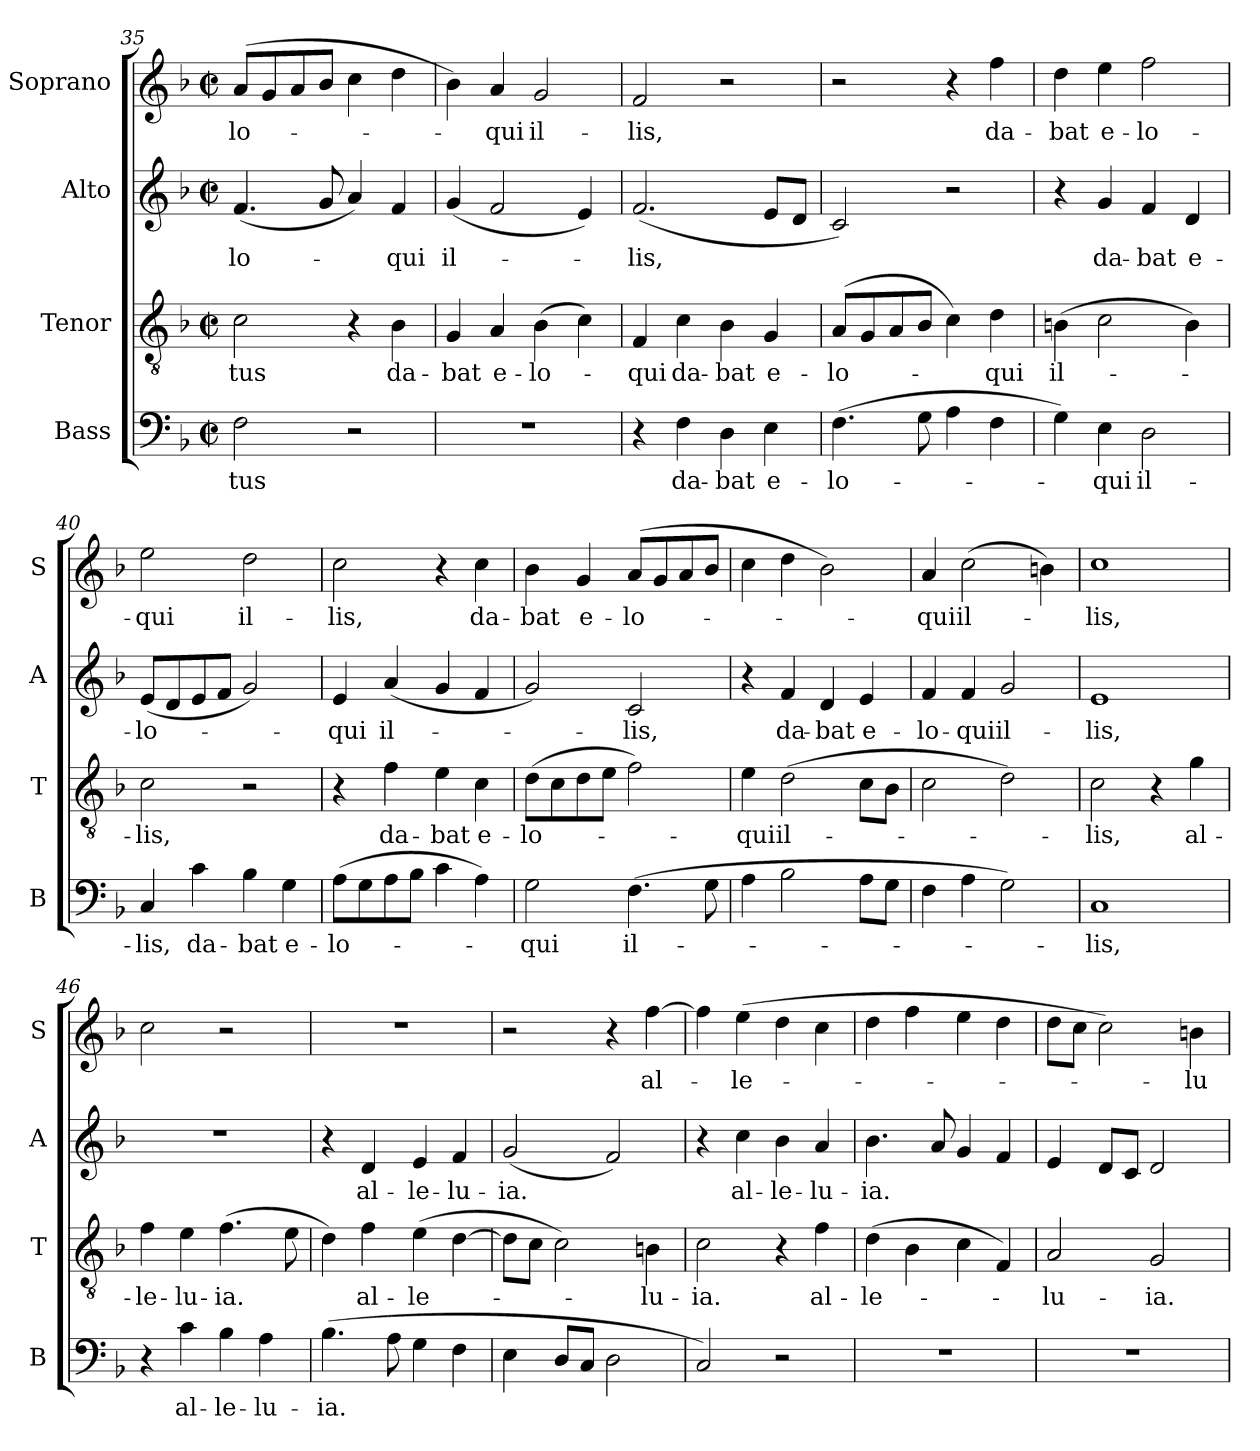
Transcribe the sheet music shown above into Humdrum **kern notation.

**kern	**text	**kern	**text	**kern	**text	**kern	**text
*part4	*part4	*part3	*part3	*part2	*part2	*part1	*part1
*staff4	*staff4	*staff3	*staff3	*staff2	*staff2	*staff1	*staff1
*I"Bass	*	*I"Tenor	*	*I"Alto	*	*I"Soprano	*
*I'B	*	*I'T	*	*I'A	*	*I'S	*
*clefF4	*	*clefGv2	*	*clefG2	*	*clefG2	*
*k[b-]	*	*k[b-]	*	*k[b-]	*	*k[b-]	*
*F:	*	*F:	*	*F:	*	*F:	*
*M2/2	*	*M2/2	*	*M2/2	*	*M2/2	*
*met(c|)	*	*met(c|)	*	*met(c|)	*	*met(c|)	*
=35	=35	=35	=35	=35	=35	=35	=35
2F\	-tus	2c\	-tus	(4.f/	-lo-	(8a/L	-lo-
.	.	.	.	.	.	8g/	.
.	.	.	.	.	.	8a/	.
.	.	.	.	8g/	.	8b-/J	.
2r	.	4r	.	4a/)	.	4cc\	.
.	.	4B-\	da-	4f/	-qui	4dd\	.
=36	=36	=36	=36	=36	=36	=36	=36
1r	.	4G/	-bat	(4g/	il-	4b-\)	.
.	.	4A/	e-	2f/	.	4a/	-qui
.	.	(4B-\	-lo-	.	.	2g/	il-
.	.	4c\)	.	4e/)	.	.	.
!!LO:LB:g=z
=37	=37	=37	=37	=37	=37	=37	=37
4r	.	4F/	-qui	(2.f/	-lis,	2f/	-lis,
4F\	da-	4c\	da-	.	.	.	.
4D\	-bat	4B-\	-bat	.	.	2r	.
4E\	e-	4G/	e-	8e/L	.	.	.
.	.	.	.	8d/J	.	.	.
=38	=38	=38	=38	=38	=38	=38	=38
(4.F\	-lo-	(8A/L	-lo-	2c/)	.	2r	.
.	.	8G/	.	.	.	.	.
.	.	8A/	.	.	.	.	.
8G\	.	8B-/J	.	.	.	.	.
4A\	.	4c\)	.	2r	.	4r	.
4F\	.	4d\	-qui	.	.	4ff\	da-
=39	=39	=39	=39	=39	=39	=39	=39
4G\)	.	(4Bn\	il-	4r	.	4dd\	-bat
4E\	-qui	2c\	.	4g/	da-	4ee\	e-
2D\	il-	.	.	4f/	-bat	2ff\	-lo-
.	.	4B\)	.	4d/	e-	.	.
=40	=40	=40	=40	=40	=40	=40	=40
4C/	-lis,	2c\	-lis,	(8e/L	-lo-	2ee\	-qui
.	.	.	.	8d/	.	.	.
4c\	da-	.	.	8e/	.	.	.
.	.	.	.	8f/J	.	.	.
4B-\	-bat	2r	.	2g/)	.	2dd\	il-
4G\	e-	.	.	.	.	.	.
=41	=41	=41	=41	=41	=41	=41	=41
(8A\L	-lo-	4r	.	4e/	-qui	2cc\	-lis,
8G\	.	.	.	.	.	.	.
8A\	.	4f\	da-	(4a/	il-	.	.
8B-\J	.	.	.	.	.	.	.
4c\	.	4e\	-bat	4g/	.	4r	.
4A\)	.	4c\	e-	4f/	.	4cc\	da-
=42	=42	=42	=42	=42	=42	=42	=42
2G\	-qui	(8d\L	-lo-	2g/)	.	4b-\	-bat
.	.	8c\	.	.	.	.	.
.	.	8d\	.	.	.	4g/	e-
.	.	8e\J	.	.	.	.	.
(4.F\	il-	2f\)	.	2c/	-lis,	(8a/L	-lo-
.	.	.	.	.	.	8g/	.
.	.	.	.	.	.	8a/	.
8G\	.	.	.	.	.	8b-/J	.
!!LO:LB:g=z
=43	=43	=43	=43	=43	=43	=43	=43
4A\	.	4e\	-qui	4r	.	4cc\	.
2B-\	.	(2d\	il-	4f/	da-	4dd\	.
.	.	.	.	4d/	-bat	2b-\)	.
8A\L	.	8c\L	.	4e/	e-	.	.
8G\J	.	8B-\J	.	.	.	.	.
=44	=44	=44	=44	=44	=44	=44	=44
4F\	.	2c\	.	4f/	-lo-	4a/	-qui
4A\	.	.	.	4f/	-qui	(2cc\	il-
2G\)	.	2d\)	.	2g/	il-	.	.
.	.	.	.	.	.	4bn\)	.
=45	=45	=45	=45	=45	=45	=45	=45
1C	-lis,	2c\	-lis,	1e	-lis,	1cc	-lis,
.	.	4r	.	.	.	.	.
.	.	4g\	al-	.	.	.	.
=46	=46	=46	=46	=46	=46	=46	=46
4r	.	4f\	-le-	1r	.	2cc\	.
4c\	al-	4e\	-lu-	.	.	.	.
4B-\	-le-	(4.f\	-ia.	.	.	2r	.
4A\	-lu-	.	.	.	.	.	.
.	.	8e\	.	.	.	.	.
=47	=47	=47	=47	=47	=47	=47	=47
(4.B-\	-ia.	4d\)	.	4r	.	1r	.
.	.	4f\	al-	4d/	al-	.	.
8A\	.	.	.	.	.	.	.
4G\	.	(4e\	-le-	4e/	-le-	.	.
4F\	.	[4d\	.	4f/	-lu-	.	.
=48	=48	=48	=48	=48	=48	=48	=48
4E\	.	8d\L]	.	(2g/	-ia.	2r	.
.	.	8c\J	.	.	.	.	.
8D/L	.	2c\)	.	.	.	.	.
8C/J	.	.	.	.	.	.	.
2D\	.	.	.	2f/)	.	4r	.
.	.	4Bn\	-lu-	.	.	[4ff\	al-
!!LO:PB:g=z
=49	=49	=49	=49	=49	=49	=49	=49
2C/)	.	2c\	-ia.	4r	.	4ff\]	.
.	.	.	.	4cc\	al-	(4ee\	-le-
2r	.	4r	.	4b-\	-le-	4dd\	.
.	.	4f\	al-	4a/	-lu-	4cc\	.
=50	=50	=50	=50	=50	=50	=50	=50
1r	.	(4d\	-le-	4.b-\	-ia.	4dd\	.
.	.	4B-\	.	.	.	4ff\	.
.	.	.	.	8a/	.	.	.
.	.	4c\	.	4g/	.	4ee\	.
.	.	4F/)	.	4f/	.	4dd\	.
=51	=51	=51	=51	=51	=51	=51	=51
1r	.	2A/	-lu-	4e/	.	8dd\L	.
.	.	.	.	.	.	8cc\J	.
.	.	.	.	8d/L	.	2cc\)	.
.	.	.	.	8c/J	.	.	.
.	.	2G/	-ia.	2d/	.	.	.
.	.	.	.	.	.	4bn\	-lu-
=	=	=	=	=	=	=	=
*-	*-	*-	*-	*-	*-	*-	*-
